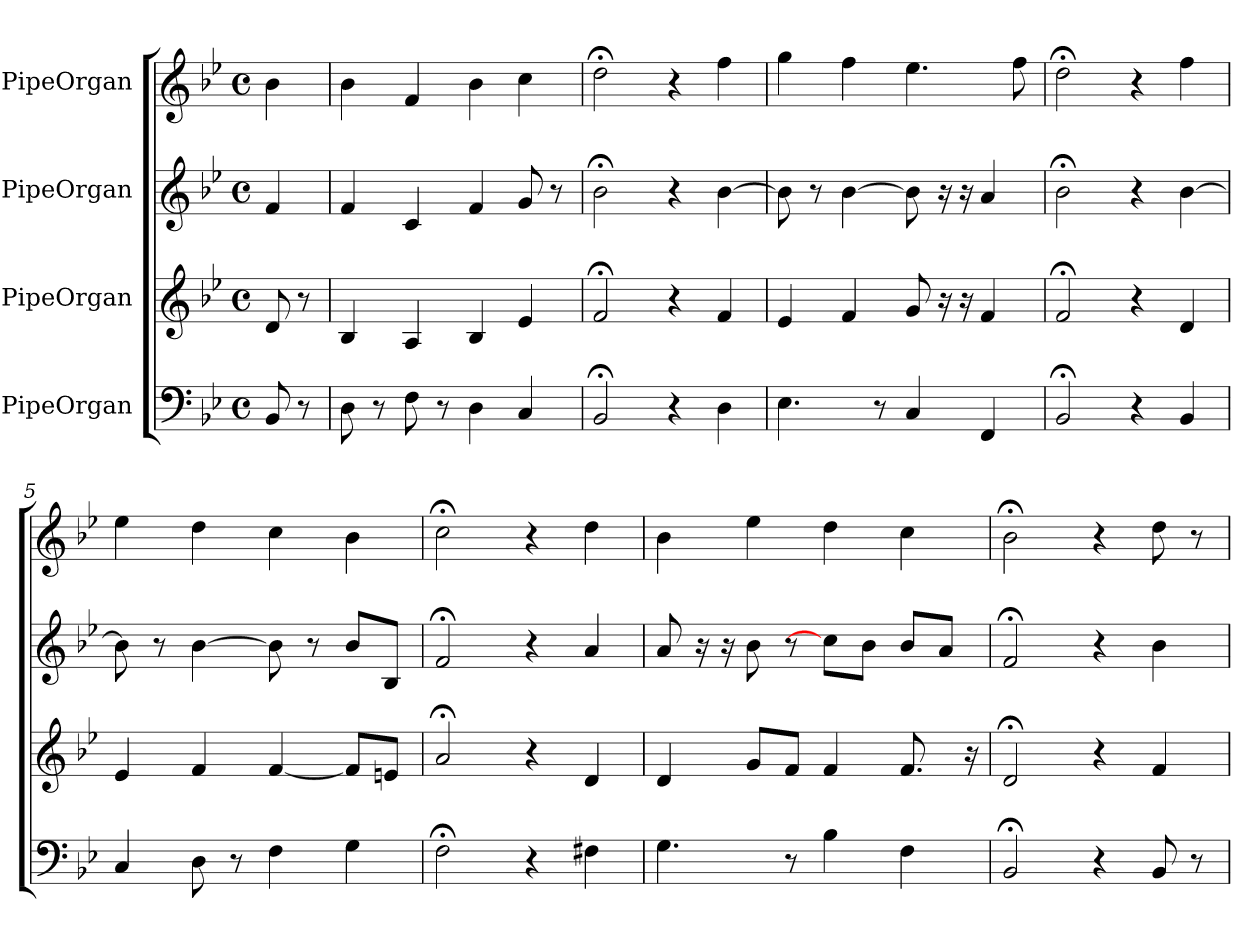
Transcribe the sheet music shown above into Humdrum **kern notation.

**kern	**kern	**kern	**kern
*part4	*part3	*part2	*part1
*staff4	*staff3	*staff2	*staff1
*I"PipeOrgan	*I"PipeOrgan	*I"PipeOrgan	*I"PipeOrgan
*k[b-e-]	*k[b-e-]	*k[b-e-]	*k[b-e-]
*B-:	*B-:	*B-:	*B-:
*M4/4	*M4/4	*M4/4	*M4/4
*met(c)	*met(c)	*met(c)	*met(c)
*MM60	*MM60	*MM60	*MM60
=	=	=	=
8BB-	8d	4f	4b-
8r	8r	.	.
=1	=1	=1	=1
8D	4B-	4f	4b-
8r	.	.	.
8F	4A	4c	4f
8r	.	.	.
4D	4B-	4f	4b-
4C	4e-	8g	4cc
.	.	8r	.
=2	=2	=2	=2
2BB-;<	2f;<	2b-;<	2dd;<
4r	4r	4r	4r
4D	4f	[4b-	4ff
=3	=3	=3	=3
4.E-	4e-	8b-]	4gg
.	.	8r	.
.	4f	[4b-	4ff
8r	.	.	.
4C	8g	8b-]	4.ee-
.	16r	16r	.
.	16r	16r	.
4FF	4f	4a	.
.	.	.	8ff
=4	=4	=4	=4
2BB-;<	2f;<	2b-;<	2dd;<
4r	4r	4r	4r
4BB-	4d	[4b-	4ff
=5	=5	=5	=5
4C	4e-	8b-]	4ee-
.	.	8r	.
8D	4f	[4b-	4dd
8r	.	.	.
4F	[4f	8b-]	4cc
.	.	8r	.
4G	8fL]	8b-L	4b-
.	8enJ	8B-J	.
=6	=6	=6	=6
2F;<	2a;<	2f;<	2cc;<
4r	4r	4r	4r
4F#X	4d	4a	4dd
=7	=7	=7	=7
4.G	4d	8a	4b-
.	.	16r	.
.	.	16r	.
.	8gL	8b-	4ee-
8r	8fJ	8r	.
4B-	4f	8ccL]	4dd
.	.	8b-J	.
4F	8.f	8b-L	4cc
.	.	8aJ	.
.	16r	.	.
=8	=8	=8	=8
2BB-;<	2d;<	2f;<	2b-;<
4r	4r	4r	4r
8BB-	4f	4b-	8dd
8r	.	.	8r
=	=	=	=
*-	*-	*-	*-
